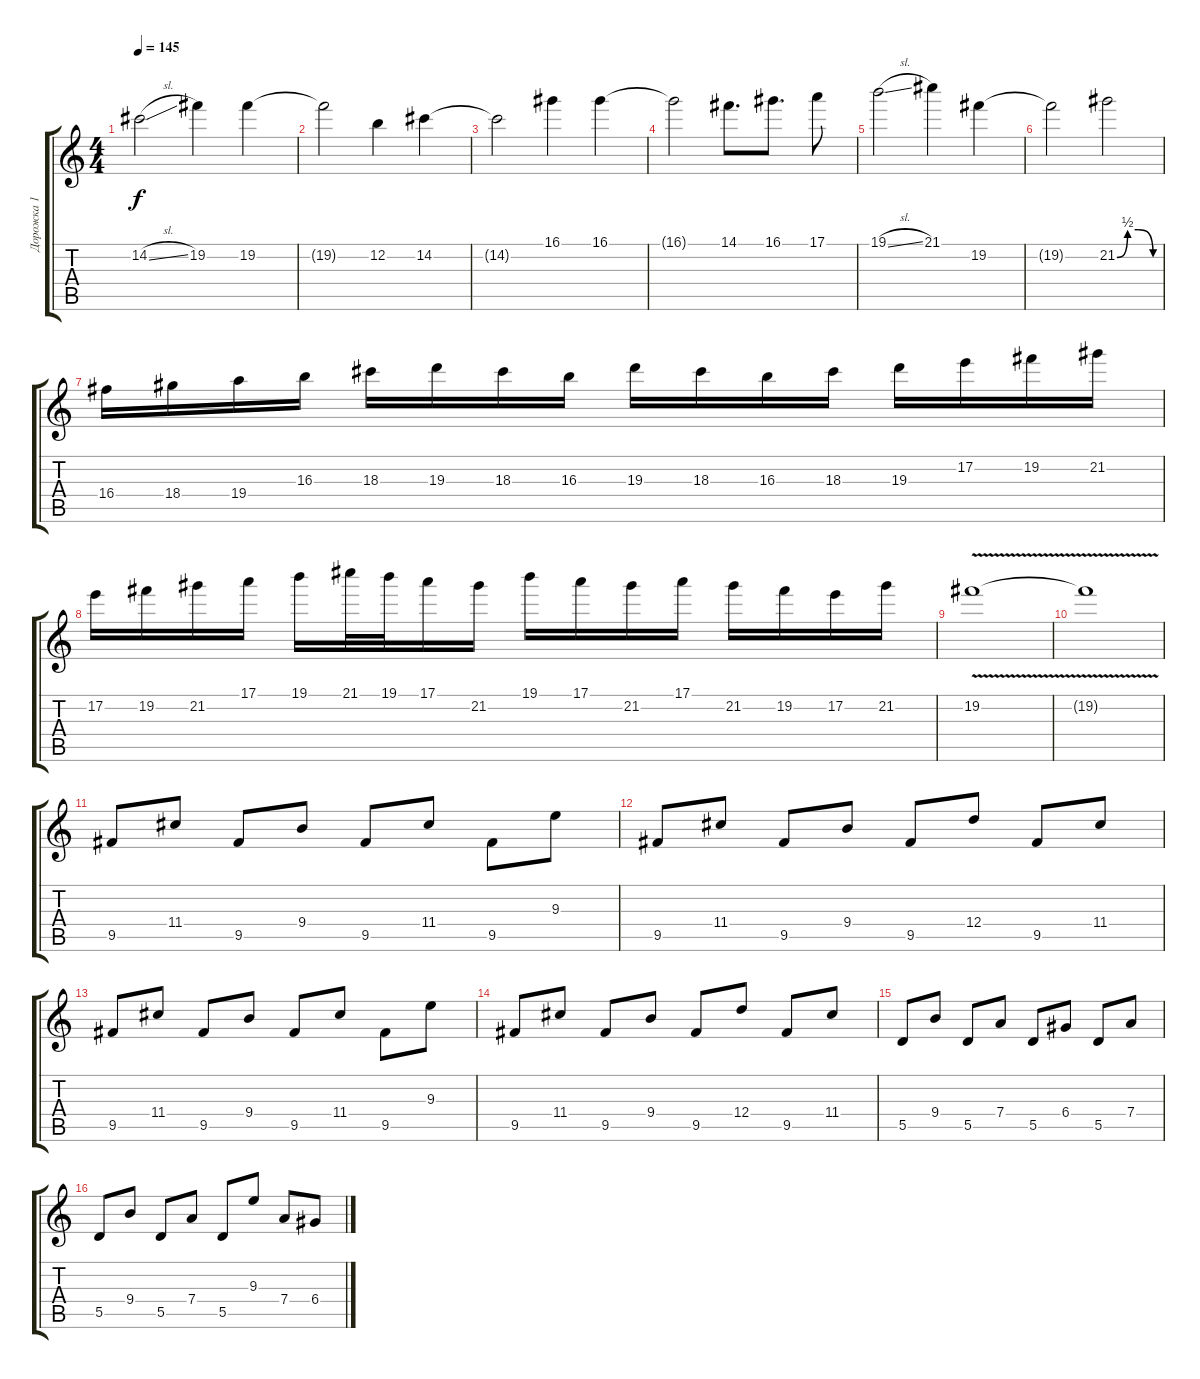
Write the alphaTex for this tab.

\track ("Дорожка 1" "Дорожка 1") {instrument distortionguitar}
\staff {score tabs}
\tuning (E4 B3 G3 D3 A2 E2) {hide}
\ts (4 4)
\tempo 145
\clef g2
\ks c
14.2{sl}.2{dy f} 19.2.4 19.2.4 |
19.2{t}.2 12.2.4 14.2.4 |
14.2{t}.2 16.1.4 16.1.4 |
16.1{t}.2 14.1.8{d} 16.1.8{d} 17.1.8 |
19.1{sl}.2 21.1.4 19.2.4 |
19.2{t}.2 21.2{be (custom 0 0 15 2 30 2 51 0 60 0)}.2 |
16.4.16 18.4.16 19.4.16 16.3.16 18.3.16 19.3.16 18.3.16 16.3.16 19.3.16 18.3.16 16.3.16 18.3.16 19.3.16 17.2.16 19.2.16 21.2.16 |
17.2.16 19.2.16 21.2.16 17.1.16 19.1.16 21.1.32 19.1.32 17.1.16 21.2.16 19.1.16 17.1.16 21.2.16 17.1.16 21.2.16 19.2.16 17.2.16 21.2.16 |
19.2{v}.1 |
19.2{v t}.1 |
9.5.8 11.4.8 9.5.8 9.4.8 9.5.8 11.4.8 9.5.8 9.3.8 |
9.5.8 11.4.8 9.5.8 9.4.8 9.5.8 12.4.8 9.5.8 11.4.8 |
9.5.8 11.4.8 9.5.8 9.4.8 9.5.8 11.4.8 9.5.8 9.3.8 |
9.5.8 11.4.8 9.5.8 9.4.8 9.5.8 12.4.8 9.5.8 11.4.8 |
5.5.8 9.4.8 5.5.8 7.4.8 5.5.8 6.4.8 5.5.8 7.4.8 |
5.5.8 9.4.8 5.5.8 7.4.8 5.5.8 9.3.8 7.4.8 6.4.8
